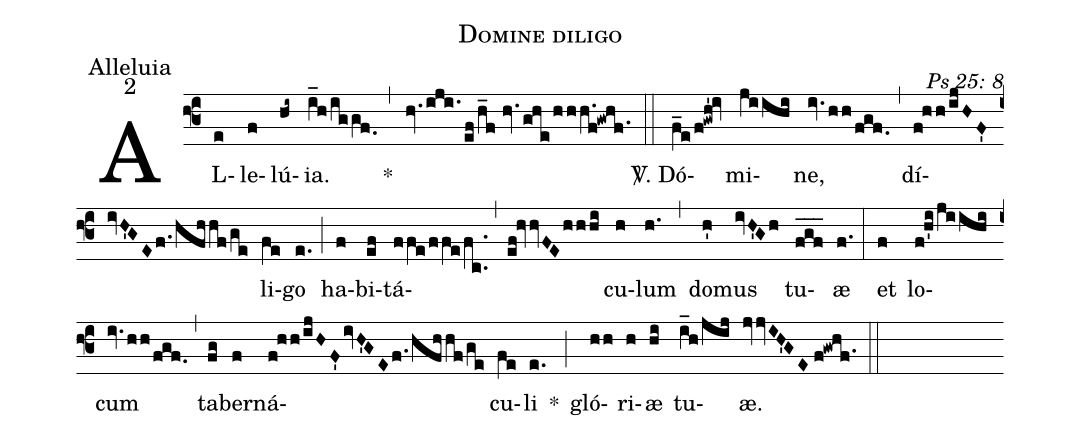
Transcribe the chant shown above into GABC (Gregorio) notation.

name: Domine diligo;
office-part: Alleluia;
mode: 2;
commentary: Ps 25: 8;
%%
(f3) AL(e)le(f)lú(hi~)ia.(i_h/iggf.0) ~~~~~*(,) (hv.iji./ef/h_f//hv.ghe/hhh.f!gwhf.1) (::)
<sp>V/</sp>. Dó(f_e/f!gwh'!iv)mi(jiihi)ne,(iv.hh/fgf.) (,) dí(f!hh/ijHF'ivH'GEf./hfhhf/ge)li(fe)go(e.) (;) ha(f)bi(ef)tá(ffe/ffe/fc..)(,)(ef!hvvFEhhhi)cu(h)lum(h.) (,) do(h')mus(ivH'Gh) tu(f_g_f_)æ(f.) (:)
et(f) lo(f!h'i/jiihi)cum(iv.hh/fgf.) (,) ta(fg)ber(f)ná(f!hh/ijHF'ivH'GEf./hfhhf/ge)cu(fe)li(e.) *(;)
gló(hh)ri(h)æ(hi) tu(i_h/jij)æ.(jvvIH'GE//f!gwhf.1) (::)
